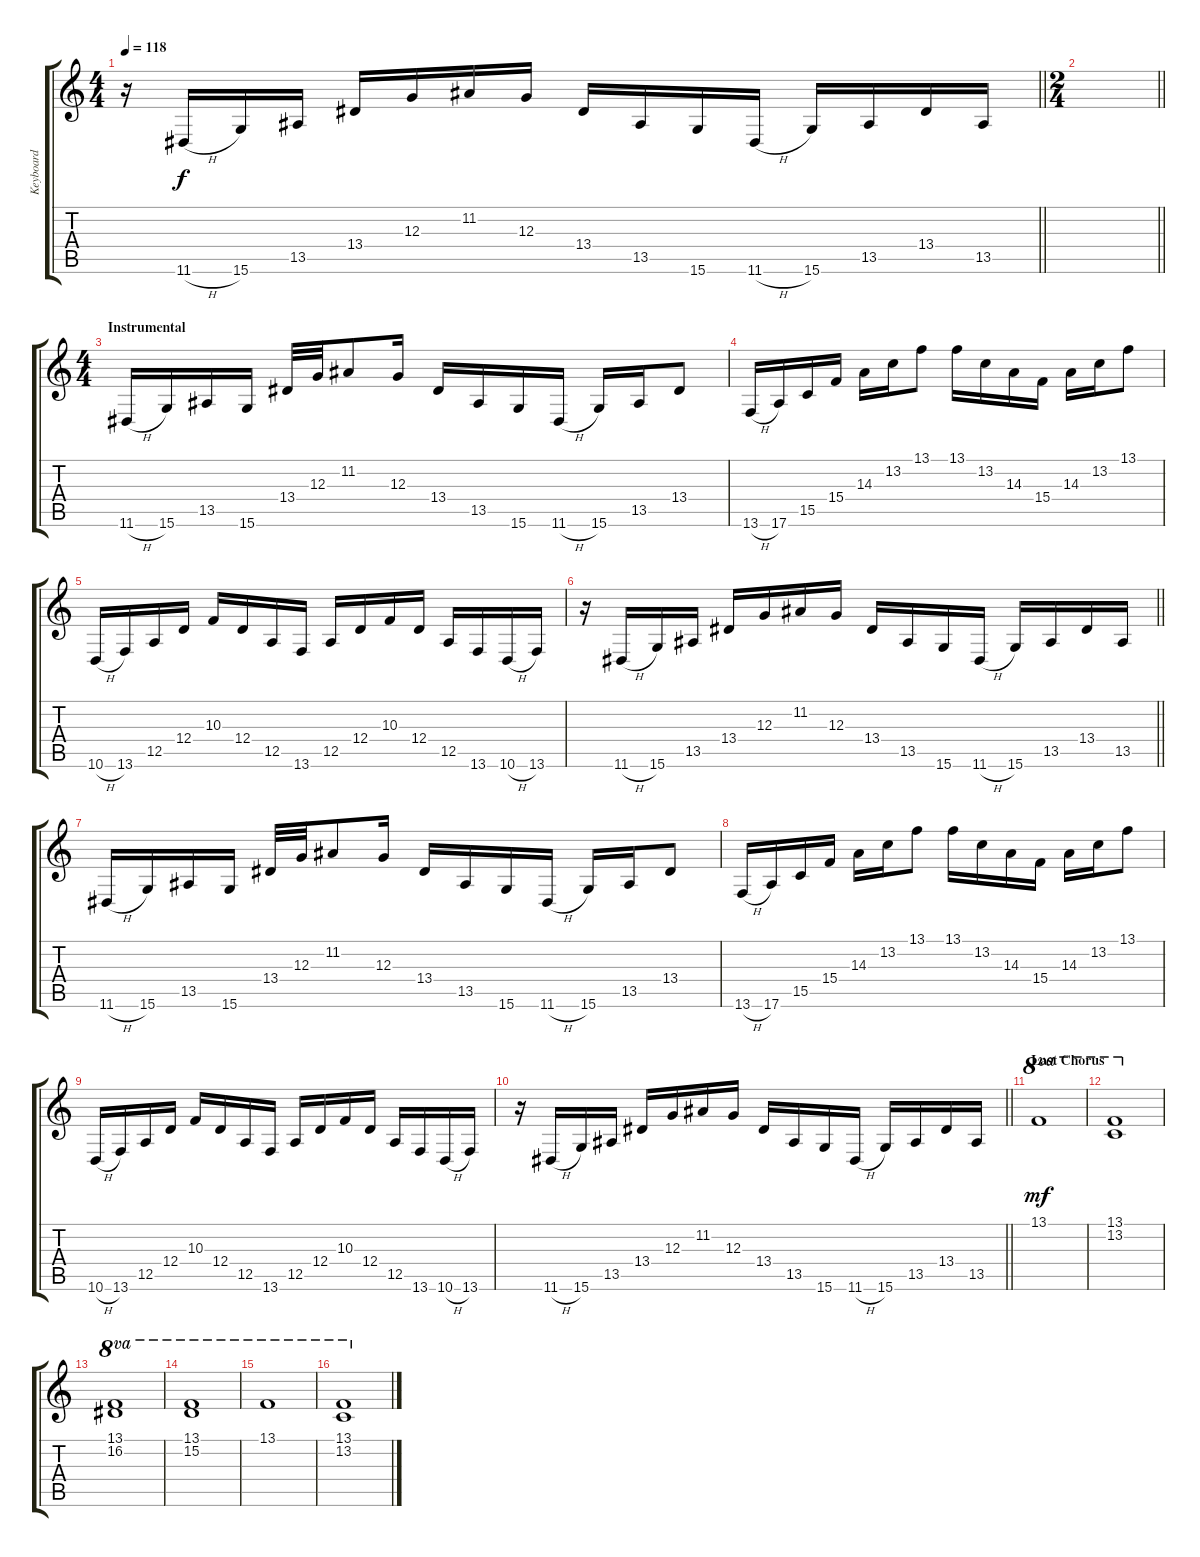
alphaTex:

\track ("Keyboard" "Keyboard") {instrument stringensemble1}
\staff {score tabs}
\tuning (E4 B3 G3 D3 A2 E2) {hide}
\ts (4 4)
\tempo 118
\clef g2
\barLineRight lightlight
\ks c
r.16{dy f} 11.6{h}.16 15.6.16 13.5.16 13.4.16 12.3.16 11.2.16 12.3.16 13.4.16 13.5.16 15.6.16 11.6{h}.16 15.6.16 13.5.16 13.4.16 13.5.16 |
\ts (2 4)
\barLineRight lightlight
|
\ts (4 4)
\section ("" "Instrumental")
11.6{h}.16 15.6.16 13.5.16 15.6.16 13.4.32 12.3.32 11.2.8 12.3.16 13.4.16 13.5.16 15.6.16 11.6{h}.16 15.6.16 13.5.16 13.4.8 |
13.6{h}.16 17.6.16 15.5.16 15.4.16 14.3.16 13.2.16 13.1.8 13.1.16 13.2.16 14.3.16 15.4.16 14.3.16 13.2.16 13.1.8 |
10.6{h}.16 13.6.16 12.5.16 12.4.16 10.3.16 12.4.16 12.5.16 13.6.16 12.5.16 12.4.16 10.3.16 12.4.16 12.5.16 13.6.16 10.6{h}.16 13.6.16 |
\barLineRight lightlight
r.16 11.6{h}.16 15.6.16 13.5.16 13.4.16 12.3.16 11.2.16 12.3.16 13.4.16 13.5.16 15.6.16 11.6{h}.16 15.6.16 13.5.16 13.4.16 13.5.16 |
11.6{h}.16 15.6.16 13.5.16 15.6.16 13.4.32 12.3.32 11.2.8 12.3.16 13.4.16 13.5.16 15.6.16 11.6{h}.16 15.6.16 13.5.16 13.4.8 |
13.6{h}.16 17.6.16 15.5.16 15.4.16 14.3.16 13.2.16 13.1.8 13.1.16 13.2.16 14.3.16 15.4.16 14.3.16 13.2.16 13.1.8 |
10.6{h}.16 13.6.16 12.5.16 12.4.16 10.3.16 12.4.16 12.5.16 13.6.16 12.5.16 12.4.16 10.3.16 12.4.16 12.5.16 13.6.16 10.6{h}.16 13.6.16 |
\barLineRight lightlight
r.16 11.6{h}.16 15.6.16 13.5.16 13.4.16 12.3.16 11.2.16 12.3.16 13.4.16 13.5.16 15.6.16 11.6{h}.16 15.6.16 13.5.16 13.4.16 13.5.16 |
\section ("" "Last Chorus")
13.1.1{ot 8va dy mf} |
(13.1 13.2).1{ot 8va} |
(13.1 16.2).1{ot 8va} |
(13.1 15.2).1{ot 8va} |
13.1.1{ot 8va} |
(13.1 13.2).1{ot 8va}
